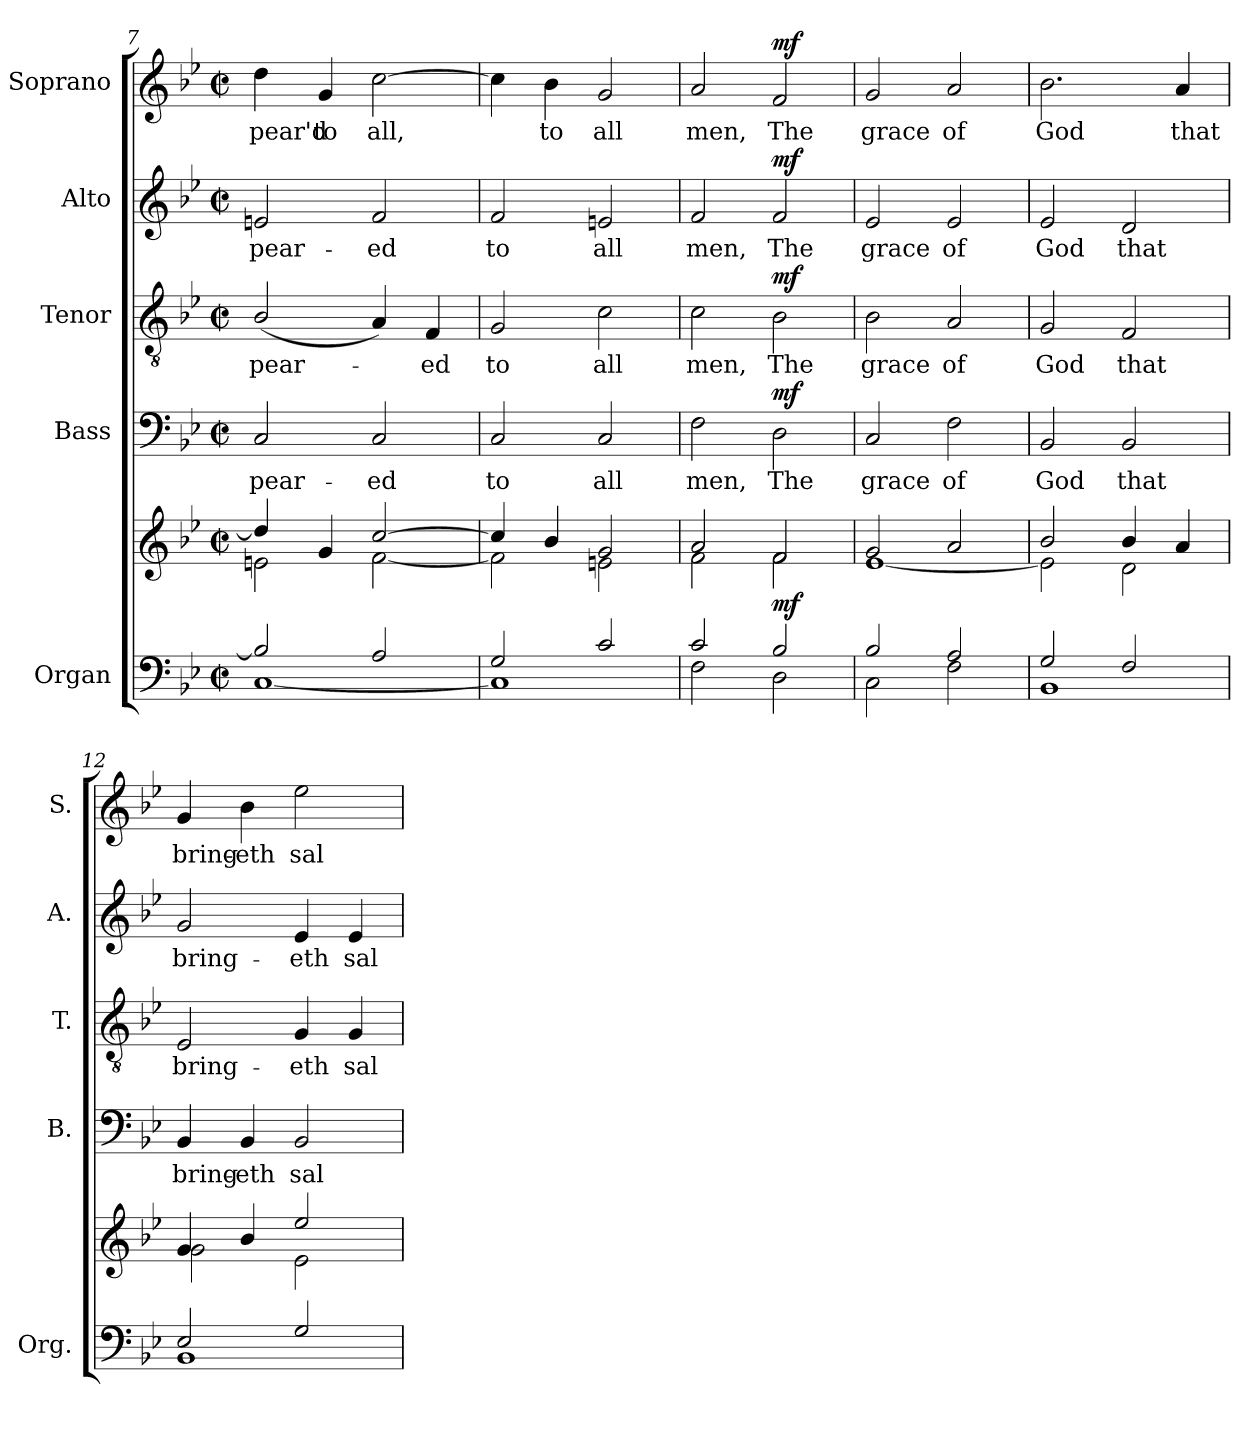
**kern	**kern	**dynam	**kern	**text	**dynam	**kern	**text	**dynam	**kern	**text	**dynam	**kern	**text	**dynam
*part5	*part5	*part5	*part4	*part4	*part4	*part3	*part3	*part3	*part2	*part2	*part2	*part1	*part1	*part1
*staff6	*staff5	*staff5/6	*staff4	*staff4	*staff4	*staff3	*staff3	*staff3	*staff2	*staff2	*staff2	*staff1	*staff1	*staff1
*I"Organ	*	*	*I"Bass	*	*	*I"Tenor	*	*	*I"Alto	*	*	*I"Soprano	*	*
*I'Org.	*	*	*I'B.	*	*	*I'T.	*	*	*I'A.	*	*	*I'S.	*	*
*clefF4	*clefG2	*	*clefF4	*	*	*clefGv2	*	*	*clefG2	*	*	*clefG2	*	*
*	*	*	*	*	*	*ITrd7c12	*	*	*	*	*	*	*	*
*k[b-e-]	*k[b-e-]	*	*k[b-e-]	*	*	*k[b-e-]	*	*	*k[b-e-]	*	*	*k[b-e-]	*	*
*B-:	*B-:	*	*B-:	*	*	*B-:	*	*	*B-:	*	*	*B-:	*	*
*M2/2	*M2/2	*	*M2/2	*	*	*M2/2	*	*	*M2/2	*	*	*M2/2	*	*
*met(c|)	*met(c|)	*	*met(c|)	*	*	*met(c|)	*	*	*met(c|)	*	*	*met(c|)	*	*
=7	=7	=7	=7	=7	=7	=7	=7	=7	=7	=7	=7	=7	=7	=7
*^	*^	*	*	*	*	*	*	*	*	*	*	*	*	*
!	!	!	!	!	!	!LO:LY:b:color=#000000	!	!	!	!	!	!	!	!	!	!
!	!	!	!	!	!	!	!	!	!LO:LY:b:color=#000000	!	!	!	!	!	!	!
!	!	!	!	!	!	!	!	!	!	!	!	!LO:LY:b:color=#000000	!	!	!	!
!	!	!	!	!	!	!	!	!	!	!	!	!	!	!	!LO:LY:b:color=#000000	!
2B-i/]	[<1Ci	4ddi/]	2eni\	.	2Ci/	-pear-	.	(2BB-i/	-pear-	.	2eni/	-pear-	.	4ddi\	-pear'd	.
!	!	!	!	!	!	!	!	!	!	!	!	!	!	!	!LO:LY:b:color=#000000	!
.	.	4gi/	.	.	.	.	.	.	.	.	.	.	.	4gi/	to	.
!	!	!	!	!	!	!LO:LY:b:color=#000000	!	!	!	!	!	!	!	!	!	!
!	!	!	!	!	!	!	!	!	!	!	!	!LO:LY:b:color=#000000	!	!	!	!
!	!	!	!	!	!	!	!	!	!	!	!	!	!	!	!LO:LY:b:color=#000000	!
2Ai/	.	[>2cci/	[<2fi\	.	2Ci/	-ed	.	4AAi/)	.	.	2fi/	-ed	.	[>2cci\	all,	.
!	!	!	!	!	!	!	!	!	!LO:LY:b:color=#000000	!	!	!	!	!	!	!
.	.	.	.	.	.	.	.	4FFi/	-ed	.	.	.	.	.	.	.
!!LO:LB:g=z
=8	=8	=8	=8	=8	=8	=8	=8	=8	=8	=8	=8	=8	=8	=8	=8	=8
!	!	!	!	!	!	!LO:LY:b:color=#000000	!	!	!	!	!	!	!	!	!	!
!	!	!	!	!	!	!	!	!	!LO:LY:b:color=#000000	!	!	!	!	!	!	!
!	!	!	!	!	!	!	!	!	!	!	!	!LO:LY:b:color=#000000	!	!	!	!
2Gi/	1Ci]	4cci/]	2fi\]	.	2Ci/	to	.	2GGi/	to	.	2fi/	to	.	4cci\]	.	.
!	!	!	!	!	!	!	!	!	!	!	!	!	!	!	!LO:LY:b:color=#000000	!
.	.	4b-i/	.	.	.	.	.	.	.	.	.	.	.	4b-i\	to	.
!	!	!	!	!	!	!LO:LY:b:color=#000000	!	!	!	!	!	!	!	!	!	!
!	!	!	!	!	!	!	!	!	!LO:LY:b:color=#000000	!	!	!	!	!	!	!
!	!	!	!	!	!	!	!	!	!	!	!	!LO:LY:b:color=#000000	!	!	!	!
!	!	!	!	!	!	!	!	!	!	!	!	!	!	!	!LO:LY:b:color=#000000	!
2ci/	.	2gi/	2eni\	.	2Ci/	all	.	2Ci\	all	.	2eni/	all	.	2gi/	all	.
=9	=9	=9	=9	=9	=9	=9	=9	=9	=9	=9	=9	=9	=9	=9	=9	=9
!	!	!	!	!	!	!LO:LY:b:color=#000000	!	!	!	!	!	!	!	!	!	!
!	!	!	!	!	!	!	!	!	!LO:LY:b:color=#000000	!	!	!	!	!	!	!
!	!	!	!	!	!	!	!	!	!	!	!	!LO:LY:b:color=#000000	!	!	!	!
!	!	!	!	!	!	!	!	!	!	!	!	!	!	!	!LO:LY:b:color=#000000	!
2ci/	2Fi\	2ai/	2fi\	.	2Fi\	men,	.	2Ci\	men,	.	2fi/	men,	.	2ai/	men,	.
!	!	!	!	!	!	!LO:LY:b:color=#000000	!	!	!	!	!	!	!	!	!	!
!	!	!	!	!	!	!	!	!	!LO:LY:b:color=#000000	!	!	!	!	!	!	!
!	!	!	!	!	!	!	!	!	!	!	!	!LO:LY:b:color=#000000	!	!	!	!
!	!	!	!	!	!	!	!	!	!	!	!	!	!	!	!LO:LY:b:color=#000000	!
2B-i/	2Di\	2fi/	2fi\	mf	2Di\	The	mf	2BB-i\	The	mf	2fi/	The	mf	2fi/	The	mf
=10	=10	=10	=10	=10	=10	=10	=10	=10	=10	=10	=10	=10	=10	=10	=10	=10
!	!	!	!	!	!	!LO:LY:b:color=#000000	!	!	!	!	!	!	!	!	!	!
!	!	!	!	!	!	!	!	!	!LO:LY:b:color=#000000	!	!	!	!	!	!	!
!	!	!	!	!	!	!	!	!	!	!	!	!LO:LY:b:color=#000000	!	!	!	!
!	!	!	!	!	!	!	!	!	!	!	!	!	!	!	!LO:LY:b:color=#000000	!
2B-i/	2Ci\	2gi/	[<1e-i	.	2Ci/	grace	.	2BB-i\	grace	.	2e-i/	grace	.	2gi/	grace	.
!	!	!	!	!	!	!LO:LY:b:color=#000000	!	!	!	!	!	!	!	!	!	!
!	!	!	!	!	!	!	!	!	!LO:LY:b:color=#000000	!	!	!	!	!	!	!
!	!	!	!	!	!	!	!	!	!	!	!	!LO:LY:b:color=#000000	!	!	!	!
!	!	!	!	!	!	!	!	!	!	!	!	!	!	!	!LO:LY:b:color=#000000	!
2Ai/	2Fi\	2ai/	.	.	2Fi\	of	.	2AAi/	of	.	2e-i/	of	.	2ai/	of	.
=11	=11	=11	=11	=11	=11	=11	=11	=11	=11	=11	=11	=11	=11	=11	=11	=11
!	!	!	!	!	!	!LO:LY:b:color=#000000	!	!	!	!	!	!	!	!	!	!
!	!	!	!	!	!	!	!	!	!LO:LY:b:color=#000000	!	!	!	!	!	!	!
!	!	!	!	!	!	!	!	!	!	!	!	!LO:LY:b:color=#000000	!	!	!	!
!	!	!	!	!	!	!	!	!	!	!	!	!	!	!	!LO:LY:b:color=#000000	!
2Gi/	1BB-i	2b-i/	2e-i\]	.	2BB-i/	God	.	2GGi/	God	.	2e-i/	God	.	2.b-i\	God	.
!	!	!	!	!	!	!LO:LY:b:color=#000000	!	!	!	!	!	!	!	!	!	!
!	!	!	!	!	!	!	!	!	!LO:LY:b:color=#000000	!	!	!	!	!	!	!
!	!	!	!	!	!	!	!	!	!	!	!	!LO:LY:b:color=#000000	!	!	!	!
2Fi/	.	4b-i/	2di\	.	2BB-i/	that	.	2FFi/	that	.	2di/	that	.	.	.	.
!	!	!	!	!	!	!	!	!	!	!	!	!	!	!	!LO:LY:b:color=#000000	!
.	.	4ai/	.	.	.	.	.	.	.	.	.	.	.	4ai/	that	.
=12	=12	=12	=12	=12	=12	=12	=12	=12	=12	=12	=12	=12	=12	=12	=12	=12
!	!	!	!	!	!	!LO:LY:b:color=#000000	!	!	!	!	!	!	!	!	!	!
!	!	!	!	!	!	!	!	!	!LO:LY:b:color=#000000	!	!	!	!	!	!	!
!	!	!	!	!	!	!	!	!	!	!	!	!LO:LY:b:color=#000000	!	!	!	!
!	!	!	!	!	!	!	!	!	!	!	!	!	!	!	!LO:LY:b:color=#000000	!
2E-i/	1BB-i	4gi/	2gi\	.	4BB-i/	bring-	.	2EE-i/	bring-	.	2gi/	bring-	.	4gi/	bring-	.
!	!	!	!	!	!	!LO:LY:b:color=#000000	!	!	!	!	!	!	!	!	!	!
!	!	!	!	!	!	!	!	!	!	!	!	!	!	!	!LO:LY:b:color=#000000	!
.	.	4b-i/	.	.	4BB-i/	-eth	.	.	.	.	.	.	.	4b-i\	-eth	.
!	!	!	!	!	!	!LO:LY:b:color=#000000	!	!	!	!	!	!	!	!	!	!
!	!	!	!	!	!	!	!	!	!LO:LY:b:color=#000000	!	!	!	!	!	!	!
!	!	!	!	!	!	!	!	!	!	!	!	!LO:LY:b:color=#000000	!	!	!	!
!	!	!	!	!	!	!	!	!	!	!	!	!	!	!	!LO:LY:b:color=#000000	!
2Gi/	.	2ee-i/	2e-i\	.	2BB-i/	sal-	.	4GGi/	-eth	.	4e-i/	-eth	.	2ee-i\	sal-	.
!	!	!	!	!	!	!	!	!	!LO:LY:b:color=#000000	!	!	!	!	!	!	!
!	!	!	!	!	!	!	!	!	!	!	!	!LO:LY:b:color=#000000	!	!	!	!
.	.	.	.	.	.	.	.	4GGi/	sal-	.	4e-i/	sal-	.	.	.	.
*v	*v	*	*	*	*	*	*	*	*	*	*	*	*	*	*	*
*	*v	*v	*	*	*	*	*	*	*	*	*	*	*	*	*
=	=	=	=	=	=	=	=	=	=	=	=	=	=	=
*-	*-	*-	*-	*-	*-	*-	*-	*-	*-	*-	*-	*-	*-	*-
